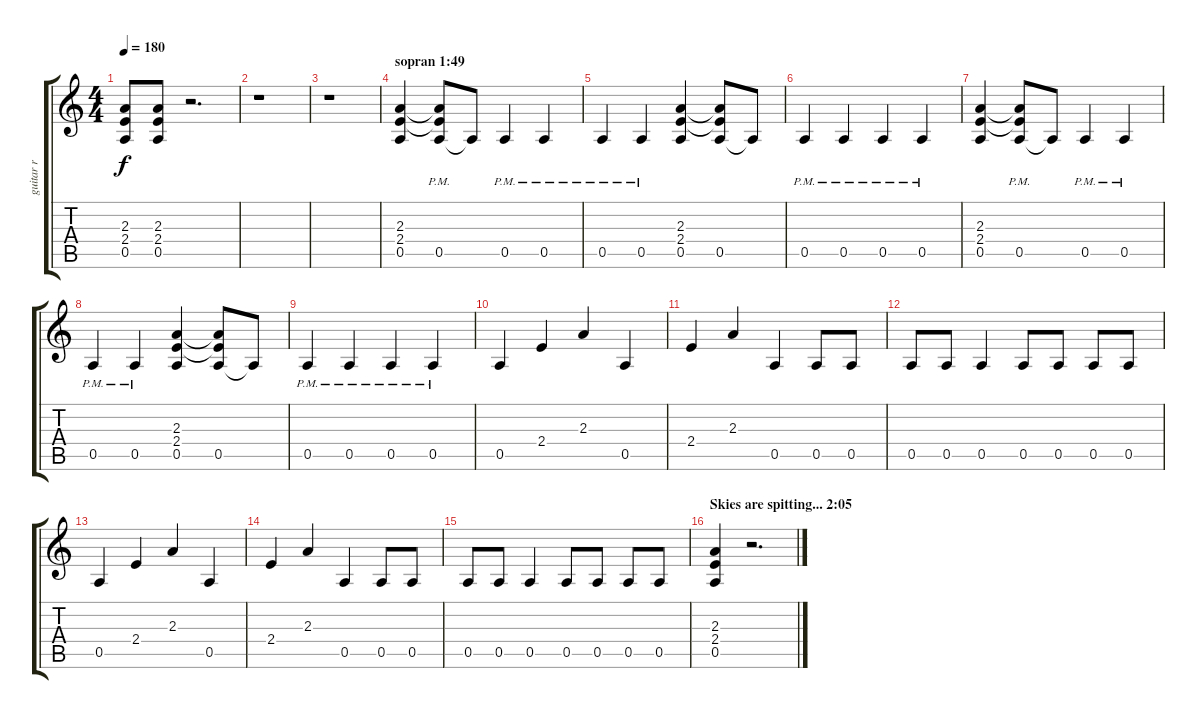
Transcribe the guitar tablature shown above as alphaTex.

\track ("guitar r" "guitar r") {instrument distortionguitar}
\staff {score tabs}
\tuning (E4 B3 G3 D3 A2 E2) {hide}
\ts (4 4)
\tempo 180
\clef g2
\ks c
(2.3 2.4 0.5).8{dy f volume 14} (2.3 2.4 0.5).8 r.2{d} |
r.1 |
r.1 |
\section ("" "sopran 1:49")
(2.3 2.4 0.5).4 (2.3{t} 2.4{t} 0.5{pm}).8 0.5{t}.8 0.5{pm}.4 0.5{pm}.4 |
0.5{pm}.4 0.5{pm}.4 (2.3 2.4 0.5).4 (2.3{t} 2.4{t} 0.5).8 0.5{t}.8 |
0.5{pm}.4 0.5{pm}.4 0.5{pm}.4 0.5{pm}.4 |
(2.3 2.4 0.5).4 (2.3{t} 2.4{t} 0.5{pm}).8 0.5{t}.8 0.5{pm}.4 0.5{pm}.4 |
0.5{pm}.4 0.5{pm}.4 (2.3 2.4 0.5).4 (2.3{t} 2.4{t} 0.5).8 0.5{t}.8 |
0.5{pm}.4 0.5{pm}.4 0.5{pm}.4 0.5{pm}.4 |
0.5.4 2.4.4 2.3.4 0.5.4 |
2.4.4 2.3.4 0.5.4 0.5.8 0.5.8 |
0.5.8 0.5.8 0.5.4 0.5.8 0.5.8 0.5.8 0.5.8 |
0.5.4 2.4.4 2.3.4 0.5.4 |
2.4.4 2.3.4 0.5.4 0.5.8 0.5.8 |
0.5.8 0.5.8 0.5.4 0.5.8 0.5.8 0.5.8 0.5.8 |
\section ("" "Skies are spitting... 2:05")
(2.3 2.4 0.5).4 r.2{d}
